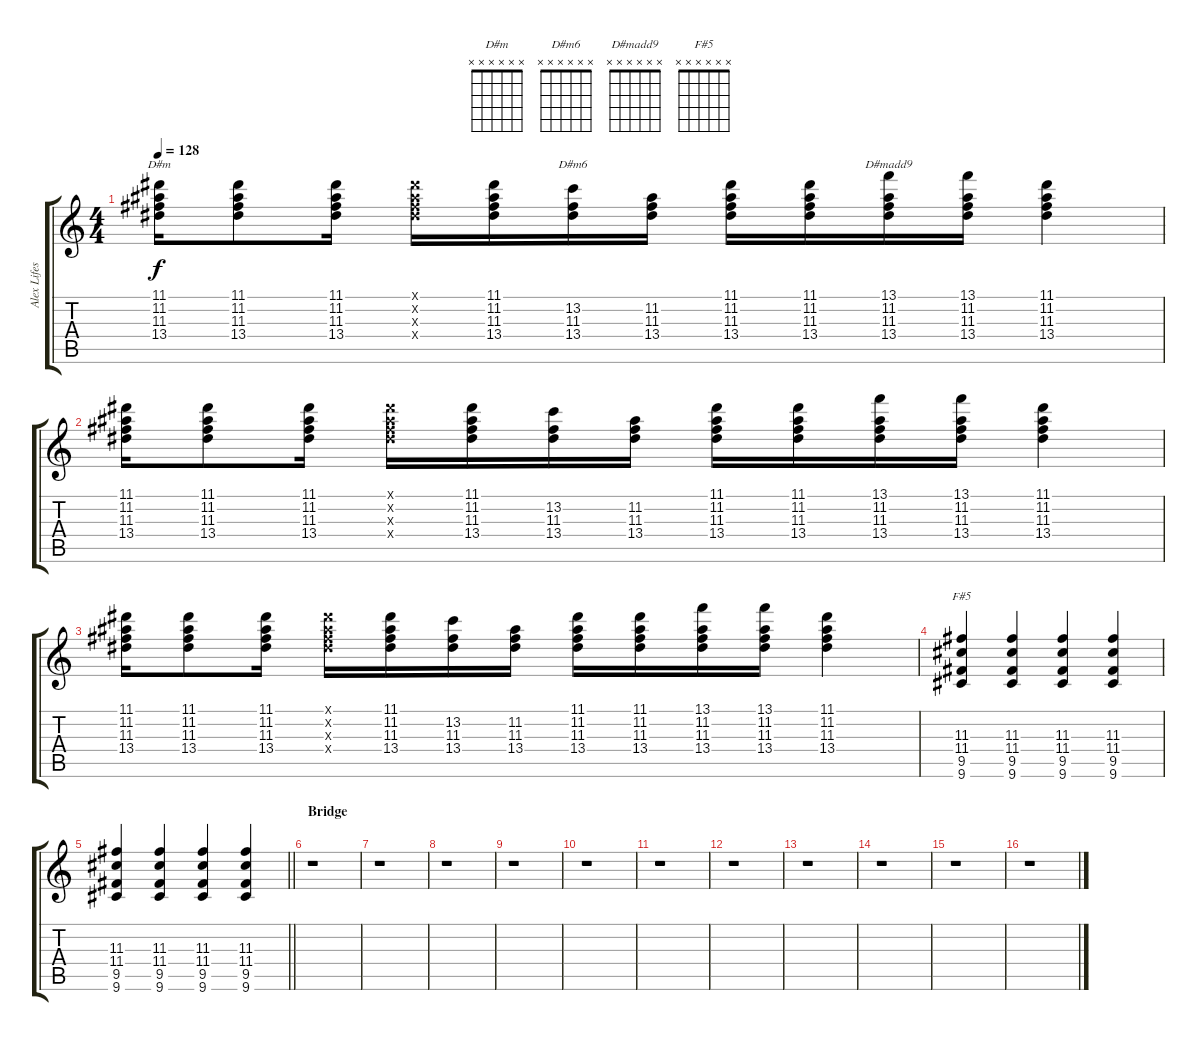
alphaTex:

\track ("Alex Lifeson 2" "Alex Lifes") {instrument distortionguitar}
\staff {score tabs}
\tuning (E4 B3 G3 D3 A2 E2) {hide}
\chord ("D#m" x x x x x x) {firstfret 0}
\chord ("D#m6" x x x x x x) {firstfret 0}
\chord ("D#madd9" x x x x x x) {firstfret 0}
\chord ("F#5" x x x x x x) {firstfret 0}
\ts (4 4)
\tempo 128
\clef g2
\ks c
(11.1 11.2 11.3 13.4).16{ch "D#m" dy f} (11.1 11.2 11.3 13.4).8 (11.1 11.2 11.3 13.4).16 (11.1{x} 11.2{x} 11.3{x} 13.4{x}).16 (11.1 11.2 11.3 13.4).16 (13.2 11.3 13.4).16{ch "D#m6"} (11.2 11.3 13.4).16 (11.1 11.2 11.3 13.4).16 (11.1 11.2 11.3 13.4).16 (13.1 11.2 11.3 13.4).16{ch "D#madd9"} (13.1 11.2 11.3 13.4).16 (11.1 11.2 11.3 13.4).4 |
(11.1 11.2 11.3 13.4).16 (11.1 11.2 11.3 13.4).8 (11.1 11.2 11.3 13.4).16 (11.1{x} 11.2{x} 11.3{x} 13.4{x}).16 (11.1 11.2 11.3 13.4).16 (13.2 11.3 13.4).16 (11.2 11.3 13.4).16 (11.1 11.2 11.3 13.4).16 (11.1 11.2 11.3 13.4).16 (13.1 11.2 11.3 13.4).16 (13.1 11.2 11.3 13.4).16 (11.1 11.2 11.3 13.4).4 |
(11.1 11.2 11.3 13.4).16 (11.1 11.2 11.3 13.4).8 (11.1 11.2 11.3 13.4).16 (11.1{x} 11.2{x} 11.3{x} 13.4{x}).16 (11.1 11.2 11.3 13.4).16 (13.2 11.3 13.4).16 (11.2 11.3 13.4).16 (11.1 11.2 11.3 13.4).16 (11.1 11.2 11.3 13.4).16 (13.1 11.2 11.3 13.4).16 (13.1 11.2 11.3 13.4).16 (11.1 11.2 11.3 13.4).4 |
(11.3 11.4 9.5 9.6).4{ch "F#5" volume 12} (11.3 11.4 9.5 9.6).4 (11.3 11.4 9.5 9.6).4 (11.3 11.4 9.5 9.6).4 |
\barLineRight lightlight
(11.3 11.4 9.5 9.6).4 (11.3 11.4 9.5 9.6).4 (11.3 11.4 9.5 9.6).4 (11.3 11.4 9.5 9.6).4 |
\section ("" "Bridge")
r.1 |
r.1 |
r.1 |
r.1 |
r.1 |
r.1 |
r.1 |
r.1 |
r.1 |
r.1 |
r.1
